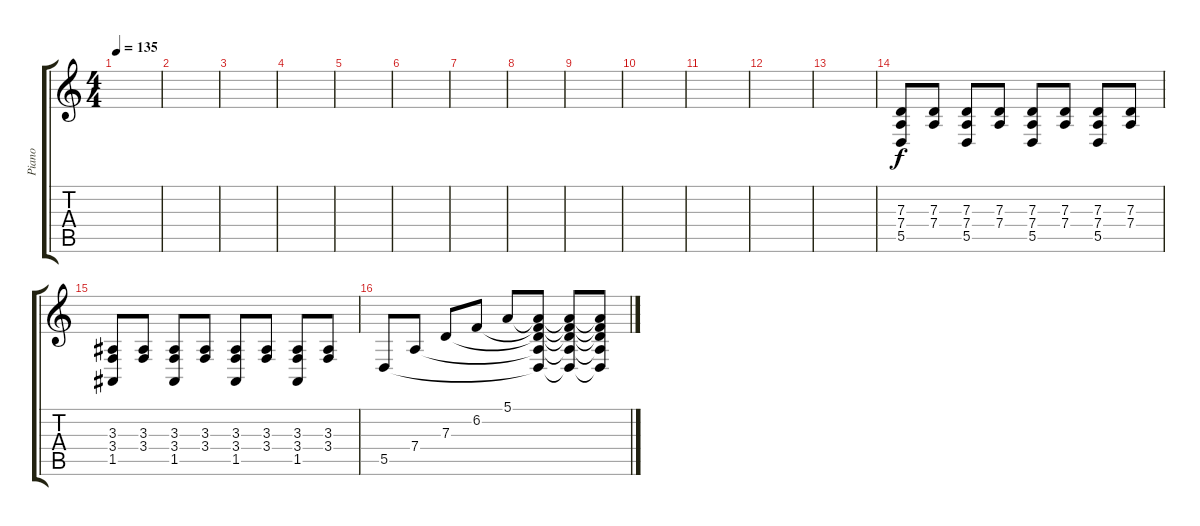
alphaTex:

\track ("Piano" "Piano") {instrument electricgrandpiano}
\staff {score tabs}
\tuning (E4 B3 G3 D3 A2 E2) {hide}
\ts (4 4)
\tempo 135
\clef g2
\ks c
|
|
|
|
|
|
|
|
|
|
|
|
|
(7.3 7.4 5.5).8 (7.3 7.4).8 (7.3 7.4 5.5).8 (7.3 7.4).8 (7.3 7.4 5.5).8 (7.3 7.4).8 (7.3 7.4 5.5).8 (7.3 7.4).8 |
(3.3 3.4 1.5).8 (3.3 3.4).8 (3.3 3.4 1.5).8 (3.3 3.4).8 (3.3 3.4 1.5).8 (3.3 3.4).8 (3.3 3.4 1.5).8 (3.3 3.4).8 |
5.5.8 7.4.8 7.3.8 6.2.8 5.1.8 (5.1{t} 6.2{t} 7.3{t} 7.4{t} 5.5{t}).8 (5.1{t} 6.2{t} 7.3{t} 7.4{t} 5.5{t}).8 (5.1{t} 6.2{t} 7.3{t} 7.4{t} 5.5{t}).8
